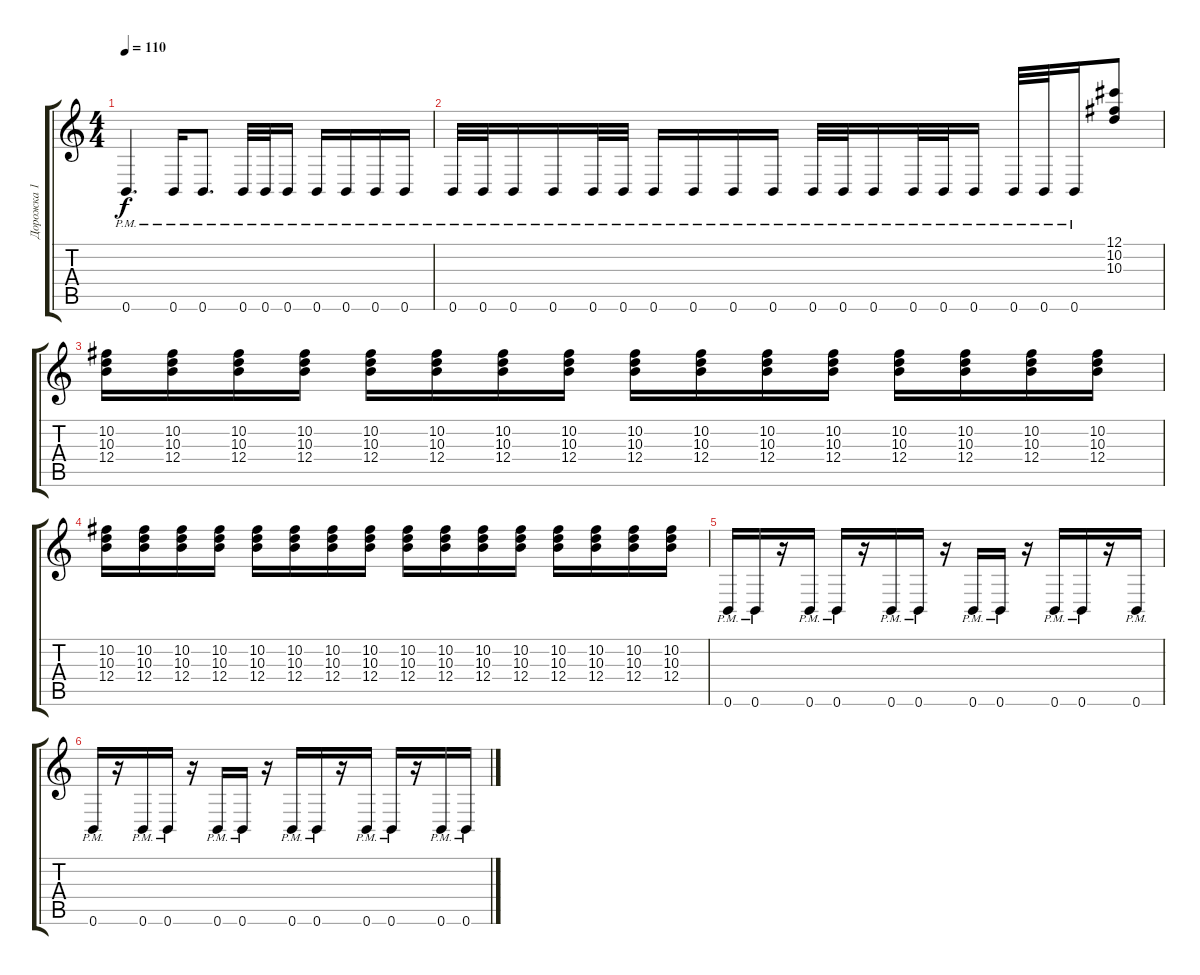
\track ("Дорожка 1" "Дорожка 1") {instrument distortionguitar}
\staff {score tabs}
\tuning (Db4 Ab3 E3 B2 Gb2 B1) {hide}
\ts (4 4)
\tempo 110
\clef g2
\ks c
0.6{pm}.4{d dy f} 0.6{pm}.16 0.6{pm}.8{d} 0.6{pm}.32 0.6{pm}.32 0.6{pm}.16 0.6{pm}.16 0.6{pm}.16 0.6{pm}.16 0.6{pm}.16 |
0.6{pm}.32 0.6{pm}.32 0.6{pm}.16 0.6{pm}.16 0.6{pm}.32 0.6{pm}.32 0.6{pm}.16 0.6{pm}.16 0.6{pm}.16 0.6{pm}.16 0.6{pm}.32 0.6{pm}.32 0.6{pm}.16 0.6{pm}.32 0.6{pm}.32 0.6{pm}.16 0.6{pm}.32 0.6{pm}.32 0.6{pm}.16 (12.1 10.2 10.3).8 |
(10.2 10.3 12.4).16 (10.2 10.3 12.4).16 (10.2 10.3 12.4).16 (10.2 10.3 12.4).16 (10.2 10.3 12.4).16 (10.2 10.3 12.4).16 (10.2 10.3 12.4).16 (10.2 10.3 12.4).16 (10.2 10.3 12.4).16 (10.2 10.3 12.4).16 (10.2 10.3 12.4).16 (10.2 10.3 12.4).16 (10.2 10.3 12.4).16 (10.2 10.3 12.4).16 (10.2 10.3 12.4).16 (10.2 10.3 12.4).16 |
(10.2 10.3 12.4).16 (10.2 10.3 12.4).16 (10.2 10.3 12.4).16 (10.2 10.3 12.4).16 (10.2 10.3 12.4).16 (10.2 10.3 12.4).16 (10.2 10.3 12.4).16 (10.2 10.3 12.4).16 (10.2 10.3 12.4).16 (10.2 10.3 12.4).16 (10.2 10.3 12.4).16 (10.2 10.3 12.4).16 (10.2 10.3 12.4).16 (10.2 10.3 12.4).16 (10.2 10.3 12.4).16 (10.2 10.3 12.4).16 |
0.6{pm}.16 0.6{pm}.16 r.16 0.6{pm}.16 0.6{pm}.16 r.16 0.6{pm}.16 0.6{pm}.16 r.16 0.6{pm}.16 0.6{pm}.16 r.16 0.6{pm}.16 0.6{pm}.16 r.16 0.6{pm}.16 |
0.6{pm}.16 r.16 0.6{pm}.16 0.6{pm}.16 r.16 0.6{pm}.16 0.6{pm}.16 r.16 0.6{pm}.16 0.6{pm}.16 r.16 0.6{pm}.16 0.6{pm}.16 r.16 0.6{pm}.16 0.6{pm}.16
